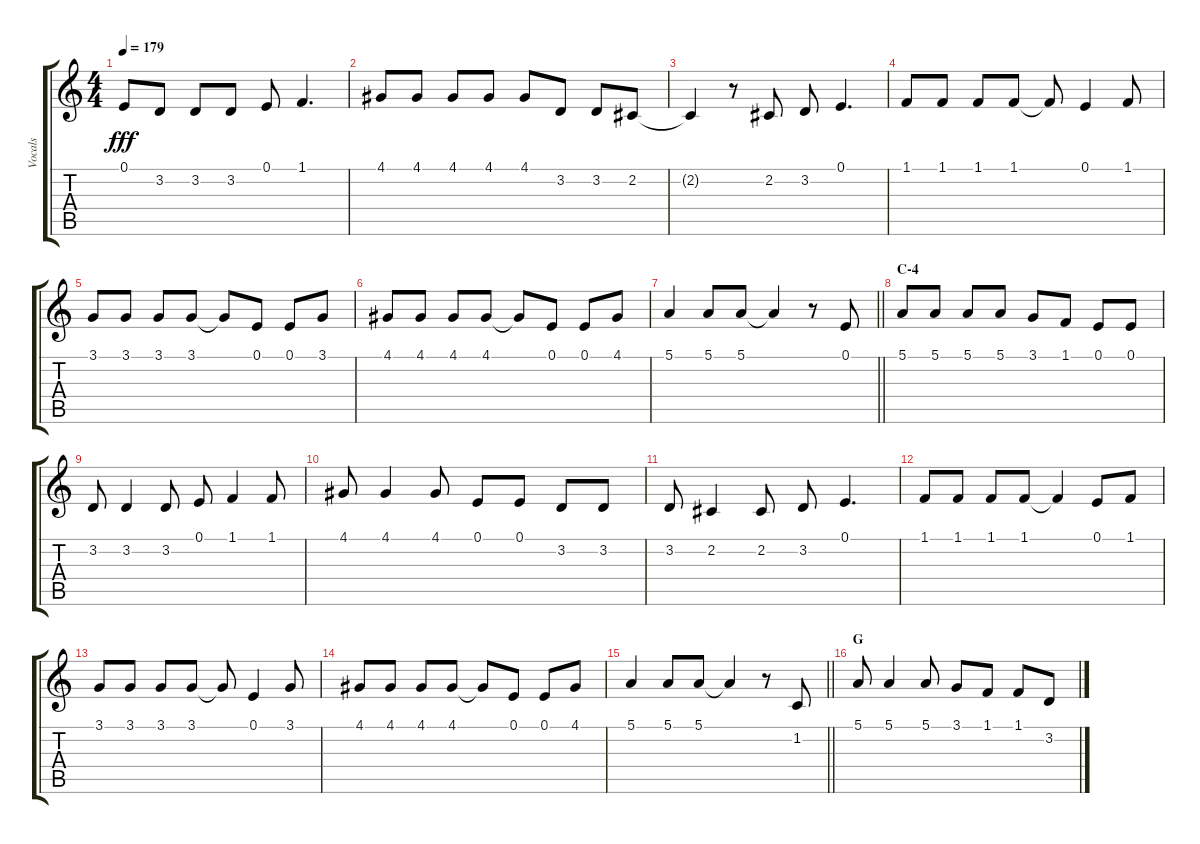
\track ("Vocals" "Vocals") {instrument voiceoohs}
\staff {score tabs}
\tuning (E4 B3 G3 D3 A2 E2) {hide}
\ts (4 4)
\tempo 179
\clef g2
\ks c
0.1.8{dy fff} 3.2.8 3.2.8 3.2.8 0.1.8 1.1.4{d} |
4.1.8 4.1.8 4.1.8 4.1.8 4.1.8 3.2.8 3.2.8 2.2.8 |
2.2{t}.4 r.8 2.2.8 3.2.8 0.1.4{d} |
1.1.8 1.1.8 1.1.8 1.1.8 1.1{t}.8 0.1.4 1.1.8 |
3.1.8 3.1.8 3.1.8 3.1.8 3.1{t}.8 0.1.8 0.1.8 3.1.8 |
4.1.8 4.1.8 4.1.8 4.1.8 4.1{t}.8 0.1.8 0.1.8 4.1.8 |
\barLineRight lightlight
5.1.4 5.1.8 5.1.8 5.1{t}.4 r.8 0.1.8 |
\section ("" "C-4")
5.1.8 5.1.8 5.1.8 5.1.8 3.1.8 1.1.8 0.1.8 0.1.8 |
3.2.8 3.2.4 3.2.8 0.1.8 1.1.4 1.1.8 |
4.1.8 4.1.4 4.1.8 0.1.8 0.1.8 3.2.8 3.2.8 |
3.2.8 2.2.4 2.2.8 3.2.8 0.1.4{d} |
1.1.8 1.1.8 1.1.8 1.1.8 1.1{t}.4 0.1.8 1.1.8 |
3.1.8 3.1.8 3.1.8 3.1.8 3.1{t}.8 0.1.4 3.1.8 |
4.1.8 4.1.8 4.1.8 4.1.8 4.1{t}.8 0.1.8 0.1.8 4.1.8 |
\barLineRight lightlight
5.1.4 5.1.8 5.1.8 5.1{t}.4 r.8 1.2.8 |
\section ("" "G")
5.1.8 5.1.4 5.1.8 3.1.8 1.1.8 1.1.8 3.2.8
